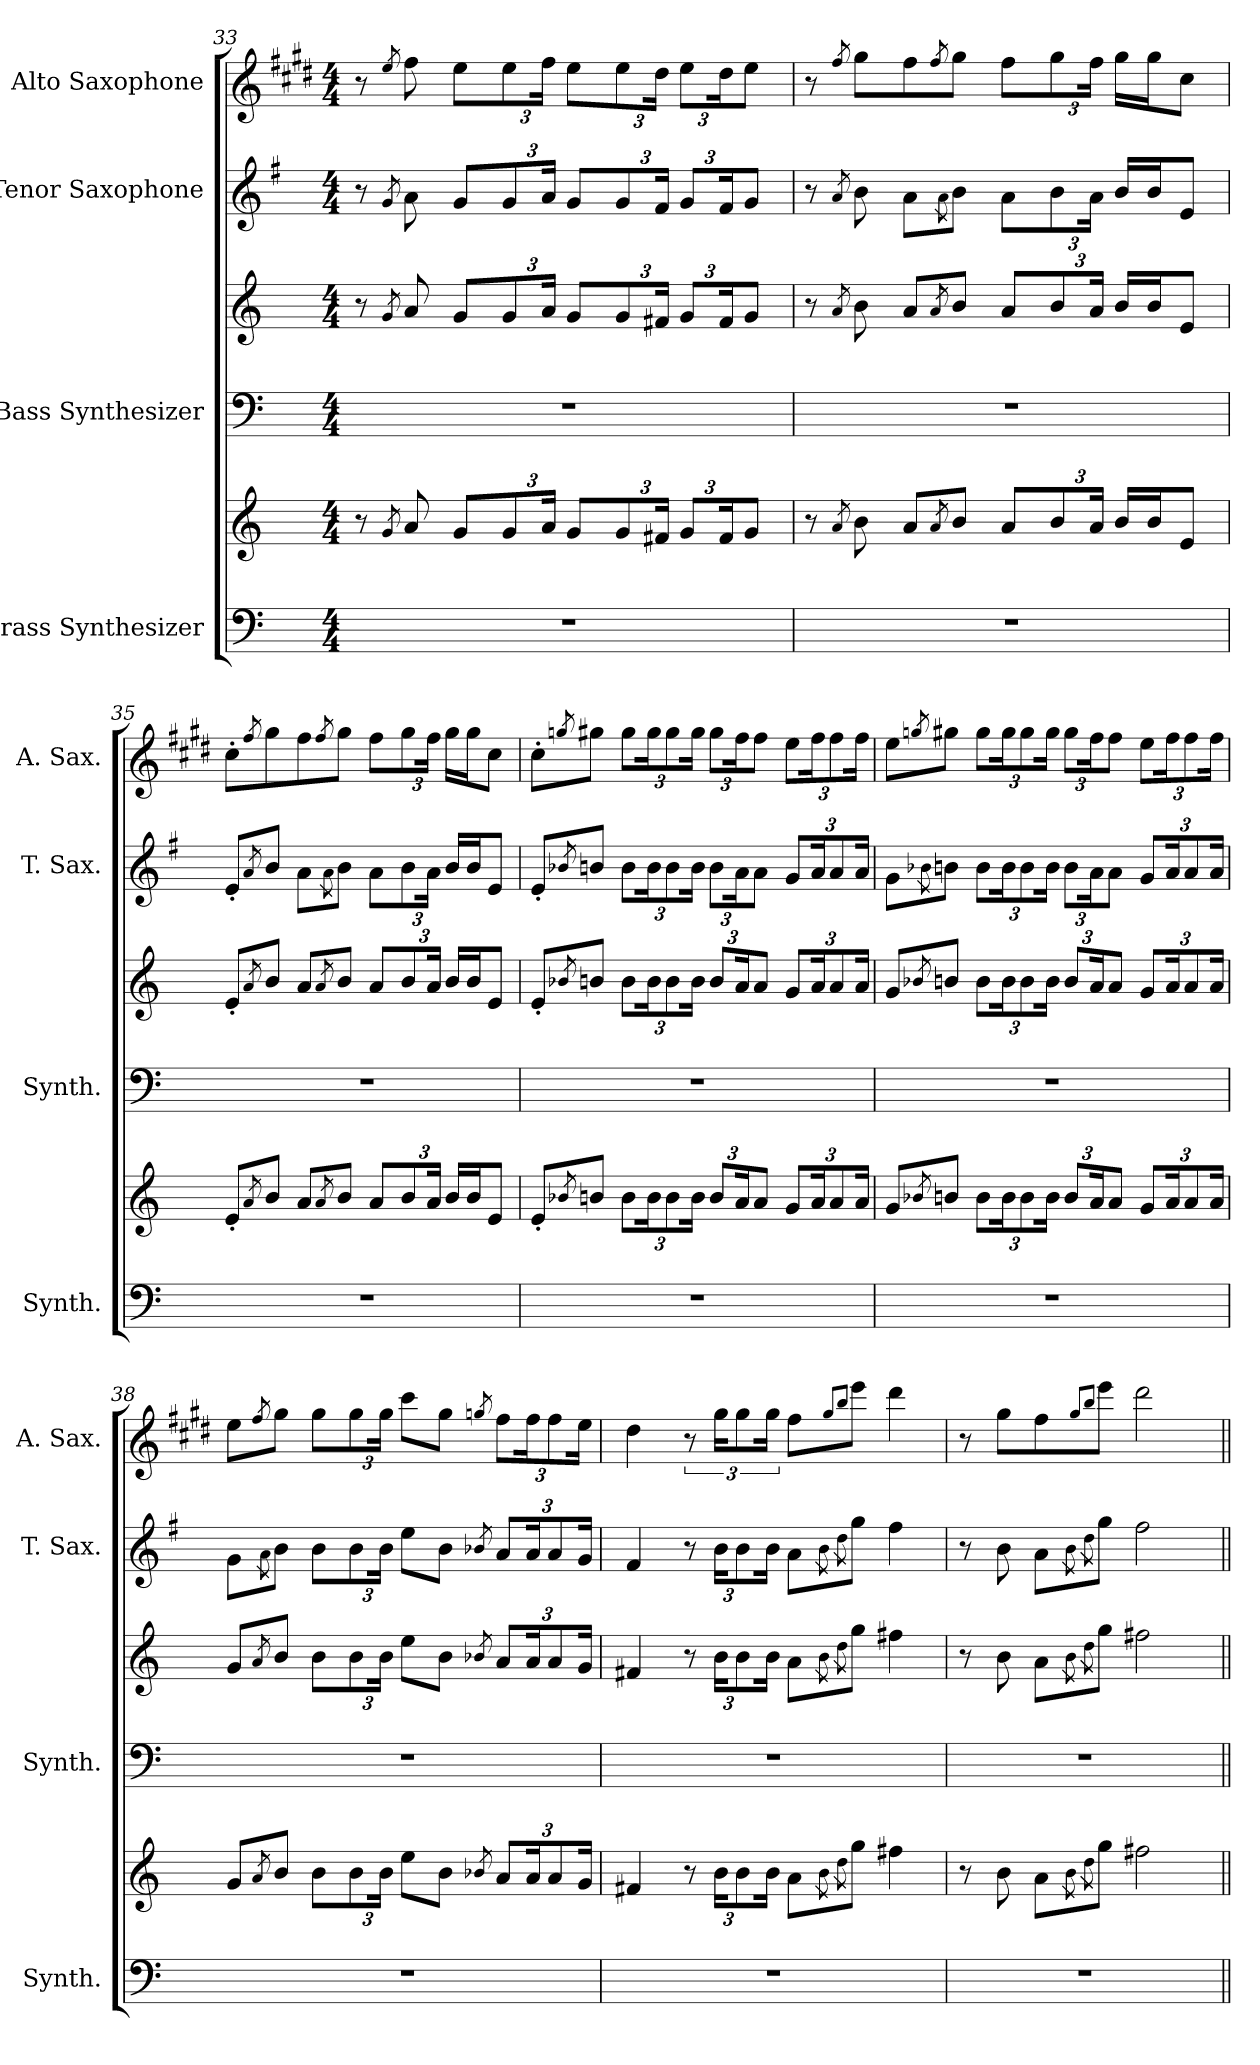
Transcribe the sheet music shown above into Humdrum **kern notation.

**kern	**kern	**kern	**kern	**kern	**kern
*part4	*part4	*part3	*part3	*part2	*part1
*staff6	*staff5	*staff4	*staff3	*staff2	*staff1
*I"Brass Synthesizer	*	*I"Bass Synthesizer	*	*I"Tenor Saxophone	*I"Alto Saxophone
*I'Synth.	*	*I'Synth.	*	*I'T. Sax.	*I'A. Sax.
!!LO:LB:g=z
*clefF4	*clefG2	*clefF4	*clefG2	*clefG2	*clefG2
*	*	*	*	*ITrd8c14	*ITrd5c9
*k[]	*k[]	*k[]	*k[]	*k[f#]	*k[f#]
*M4/4	*M4/4	*M4/4	*M4/4	*M4/4	*M4/4
=33	=33	=33	=33	=33	=33
1r	8r	1r	8r	8r	8r
.	8qg/	.	8qg/	8qG/	8qg/
.	8a/	.	8a/	8A\	8a\
.	8g/L	.	8g/L	8G/L	8g\L
*	*Xbrackettup	*	*Xbrackettup	*Xbrackettup	*Xbrackettup
.	12g/	.	12g/	12G/	12g\
.	24a/Jk	.	24a/Jk	24A/Jk	24a\Jk
.	8g/L	.	8g/L	8G/L	8g\L
.	12g/	.	12g/	12G/	12g\
.	24f#X/Jk	.	24f#X/Jk	24F#/Jk	24f#\Jk
.	12g/L	.	12g/L	12G/L	12g\L
.	24f#/k	.	24f#/k	24F#/k	24f#\K
.	8g/J	.	8g/J	8G/J	8g\J
=34	=34	=34	=34	=34	=34
1r	8r	1r	8r	8r	8r
.	8qa/	.	8qa/	8qA/	8qa/
.	8b\	.	8b\	8B\	8b\L
.	8a/L	.	8a/L	8A\L	8a\
.	8qa/	.	8qa/	8qA\	8qa/
.	8b/J	.	8b/J	8B\J	8b\J
.	8a/L	.	8a/L	8A\L	8a\L
.	12b/	.	12b/	12B\	12b\
.	24a/Jk	.	24a/Jk	24A\Jk	24a\Jk
.	16b/LL	.	16b/LL	16B/LL	16b\LL
.	16b/J	.	16b/J	16B/J	16b\J
.	8e/J	.	8e/J	8E/J	8e\J
=35	=35	=35	=35	=35	=35
1r	8e'/L	1r	8e'/L	8E'/L	8e'\L
.	8qa/	.	8qa/	8qA/	8qa/
.	8b/J	.	8b/J	8B/J	8b\
.	8a/L	.	8a/L	8A\L	8a\
.	8qa/	.	8qa/	8qA\	8qa/
.	8b/J	.	8b/J	8B\J	8b\J
.	8a/L	.	8a/L	8A\L	8a\L
.	12b/	.	12b/	12B\	12b\
.	24a/Jk	.	24a/Jk	24A\Jk	24a\Jk
.	16b/LL	.	16b/LL	16B/LL	16b\LL
.	16b/J	.	16b/J	16B/J	16b\J
.	8e/J	.	8e/J	8E/J	8e\J
!!LO:LB:g=z
=36	=36	=36	=36	=36	=36
1r	8e'/L	1r	8e'/L	8E'/L	8e'\L
.	8qb-X/	.	8qb-X/	8qB-X/	8qb-X/
.	8bn/J	.	8bn/J	8Bn/J	8bn\J
.	12b\L	.	12b\L	12B\L	12b\L
.	24b\k	.	24b\k	24B\k	24b\K
.	12b\	.	12b\	12B\	12b\
.	24b\Jk	.	24b\Jk	24B\Jk	24b\Jk
.	12b/L	.	12b/L	12B\L	12b\L
.	24a/k	.	24a/k	24A\k	24a\K
.	8a/J	.	8a/J	8A\J	8a\J
.	12g/L	.	12g/L	12G/L	12g\L
.	24a/k	.	24a/k	24A/k	24a\K
.	12a/	.	12a/	12A/	12a\
.	24a/Jk	.	24a/Jk	24A/Jk	24a\Jk
=37	=37	=37	=37	=37	=37
1r	8g/L	1r	8g/L	8G\L	8g\L
.	8qb-X/	.	8qb-X/	8qB-X\	8qb-X/
.	8bn/J	.	8bn/J	8Bn\J	8bn\J
.	12b\L	.	12b\L	12B\L	12b\L
.	24b\k	.	24b\k	24B\k	24b\K
.	12b\	.	12b\	12B\	12b\
.	24b\Jk	.	24b\Jk	24B\Jk	24b\Jk
.	12b/L	.	12b/L	12B\L	12b\L
.	24a/k	.	24a/k	24A\k	24a\K
.	8a/J	.	8a/J	8A\J	8a\J
.	12g/L	.	12g/L	12G/L	12g\L
.	24a/k	.	24a/k	24A/k	24a\K
.	12a/	.	12a/	12A/	12a\
.	24a/Jk	.	24a/Jk	24A/Jk	24a\Jk
!!LO:PB:g=z
=38	=38	=38	=38	=38	=38
1r	8g/L	1r	8g/L	8G\L	8g\L
.	8qa/	.	8qa/	8qA\	8qa/
.	8b/J	.	8b/J	8B\J	8b\J
.	8b\L	.	8b\L	8B\L	8b\L
.	12b\	.	12b\	12B\	12b\
.	24b\Jk	.	24b\Jk	24B\Jk	24b\Jk
.	8ee\L	.	8ee\L	8e\L	8ee\L
.	8b\J	.	8b\J	8B\J	8b\J
.	8qb-X/	.	8qb-X/	8qB-X/	8qb-X/
.	12a/L	.	12a/L	12A/L	12a\L
.	24a/k	.	24a/k	24A/k	24a\K
.	12a/	.	12a/	12A/	12a\
.	24g/Jk	.	24g/Jk	24G/Jk	24g\Jk
=39	=39	=39	=39	=39	=39
1r	4f#X/	1r	4f#X/	4F#/	4f#\
*	*	*	*	*	*brackettup
.	12r	.	12r	12r	12r
.	24b\KL	.	24b\KL	24B\KL	24b\KL
*	*	*	*	*	*Xbrackettup
.	12b\	.	12b\	12B\	12b\
.	24b\Jk	.	24b\Jk	24B\Jk	24b\Jk
.	8a\L	.	8a\L	8A\L	8a\L
.	8qb\	.	8qb\	8qB\	8qb/L
.	8qdd\	.	8qdd\	8qd\	8qdd/J
.	8gg\J	.	8gg\J	8g\J	8gg\J
.	4ff#X\	.	4ff#X\	4f#\	4ff#\
=40	=40	=40	=40	=40	=40
1r	8r	1r	8r	8r	8r
.	8b\	.	8b\	8B\	8b\L
.	8a\L	.	8a\L	8A\L	8a\
.	8qb\	.	8qb\	8qB\	8qb/L
.	8qdd\	.	8qdd\	8qd\	8qdd/J
.	8gg\J	.	8gg\J	8g\J	8gg\J
.	2ff#X\	.	2ff#X\	2f#\	2ff#\
=||	=||	=||	=||	=||	=||
*-	*-	*-	*-	*-	*-
